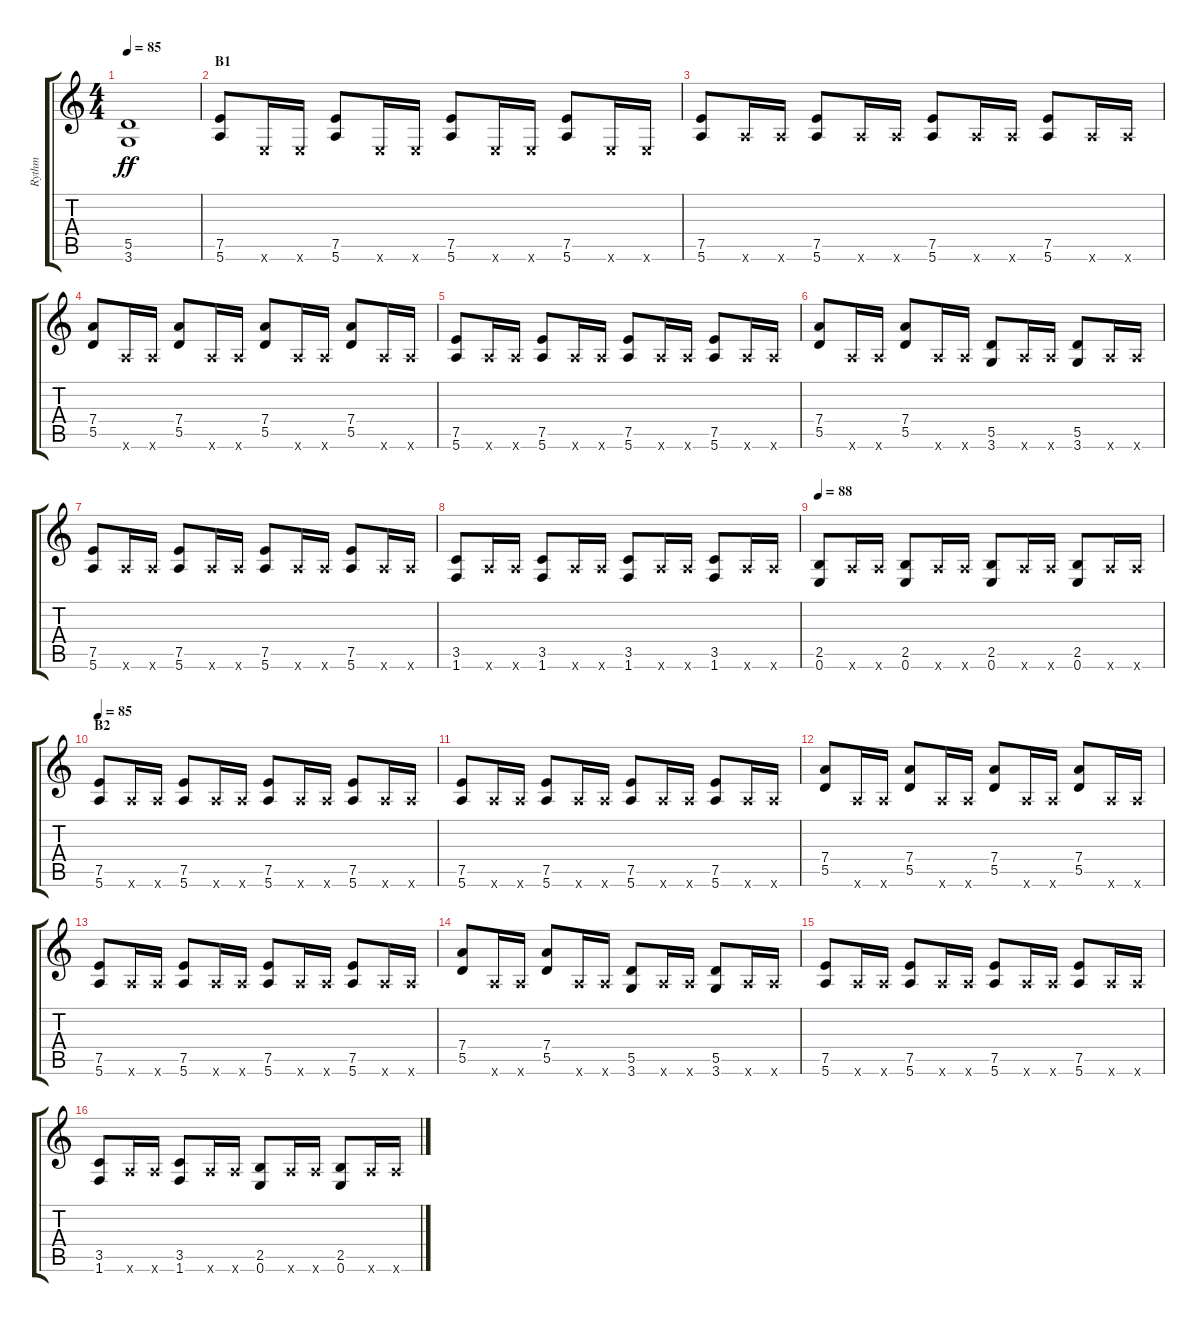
\track ("Rythm" "Rythm") {instrument distortionguitar}
\staff {score tabs}
\tuning (E4 B3 G3 D3 A2 E2) {hide}
\ts (4 4)
\tempo 85
\clef g2
\ks c
(5.5 3.6).1{dy ff} |
\section ("" "B1")
(7.5 5.6).8 0.6{x}.16 0.6{x}.16 (7.5 5.6).8 0.6{x}.16 0.6{x}.16 (7.5 5.6).8 0.6{x}.16 0.6{x}.16 (7.5 5.6).8 0.6{x}.16 0.6{x}.16 |
(7.5 5.6).8 5.6{x}.16 5.6{x}.16 (7.5 5.6).8 5.6{x}.16 5.6{x}.16 (7.5 5.6).8 5.6{x}.16 5.6{x}.16 (7.5 5.6).8 5.6{x}.16 5.6{x}.16 |
(7.4 5.5).8 5.6{x}.16 5.6{x}.16 (7.4 5.5).8 5.6{x}.16 5.6{x}.16 (7.4 5.5).8 5.6{x}.16 5.6{x}.16 (7.4 5.5).8 5.6{x}.16 5.6{x}.16 |
(7.5 5.6).8 5.6{x}.16 5.6{x}.16 (7.5 5.6).8 5.6{x}.16 5.6{x}.16 (7.5 5.6).8 5.6{x}.16 5.6{x}.16 (7.5 5.6).8 5.6{x}.16 5.6{x}.16 |
(7.4 5.5).8 5.6{x}.16 5.6{x}.16 (7.4 5.5).8 5.6{x}.16 5.6{x}.16 (5.5 3.6).8 5.6{x}.16 5.6{x}.16 (5.5 3.6).8 5.6{x}.16 5.6{x}.16 |
(7.5 5.6).8 5.6{x}.16 5.6{x}.16 (7.5 5.6).8 5.6{x}.16 5.6{x}.16 (7.5 5.6).8 5.6{x}.16 5.6{x}.16 (7.5 5.6).8 5.6{x}.16 5.6{x}.16 |
(3.5 1.6).8 5.6{x}.16 5.6{x}.16 (3.5 1.6).8 5.6{x}.16 5.6{x}.16 (3.5 1.6).8 5.6{x}.16 5.6{x}.16 (3.5 1.6).8 5.6{x}.16 5.6{x}.16 |
\tempo 88
(2.5 0.6).8 5.6{x}.16 5.6{x}.16 (2.5 0.6).8 5.6{x}.16 5.6{x}.16 (2.5 0.6).8 5.6{x}.16 5.6{x}.16 (2.5 0.6).8 5.6{x}.16 5.6{x}.16 |
\section ("" "B2")
\tempo 85
(7.5 5.6).8 5.6{x}.16 5.6{x}.16 (7.5 5.6).8 5.6{x}.16 5.6{x}.16 (7.5 5.6).8 5.6{x}.16 5.6{x}.16 (7.5 5.6).8 5.6{x}.16 5.6{x}.16 |
(7.5 5.6).8 5.6{x}.16 5.6{x}.16 (7.5 5.6).8 5.6{x}.16 5.6{x}.16 (7.5 5.6).8 5.6{x}.16 5.6{x}.16 (7.5 5.6).8 5.6{x}.16 5.6{x}.16 |
(7.4 5.5).8 5.6{x}.16 5.6{x}.16 (7.4 5.5).8 5.6{x}.16 5.6{x}.16 (7.4 5.5).8 5.6{x}.16 5.6{x}.16 (7.4 5.5).8 5.6{x}.16 5.6{x}.16 |
(7.5 5.6).8 5.6{x}.16 5.6{x}.16 (7.5 5.6).8 5.6{x}.16 5.6{x}.16 (7.5 5.6).8 5.6{x}.16 5.6{x}.16 (7.5 5.6).8 5.6{x}.16 5.6{x}.16 |
(7.4 5.5).8 5.6{x}.16 5.6{x}.16 (7.4 5.5).8 5.6{x}.16 5.6{x}.16 (5.5 3.6).8 5.6{x}.16 5.6{x}.16 (5.5 3.6).8 5.6{x}.16 5.6{x}.16 |
(7.5 5.6).8 5.6{x}.16 5.6{x}.16 (7.5 5.6).8 5.6{x}.16 5.6{x}.16 (7.5 5.6).8 5.6{x}.16 5.6{x}.16 (7.5 5.6).8 5.6{x}.16 5.6{x}.16 |
(3.5 1.6).8 5.6{x}.16 5.6{x}.16 (3.5 1.6).8 5.6{x}.16 5.6{x}.16 (2.5 0.6).8 5.6{x}.16 5.6{x}.16 (2.5 0.6).8 5.6{x}.16 5.6{x}.16
